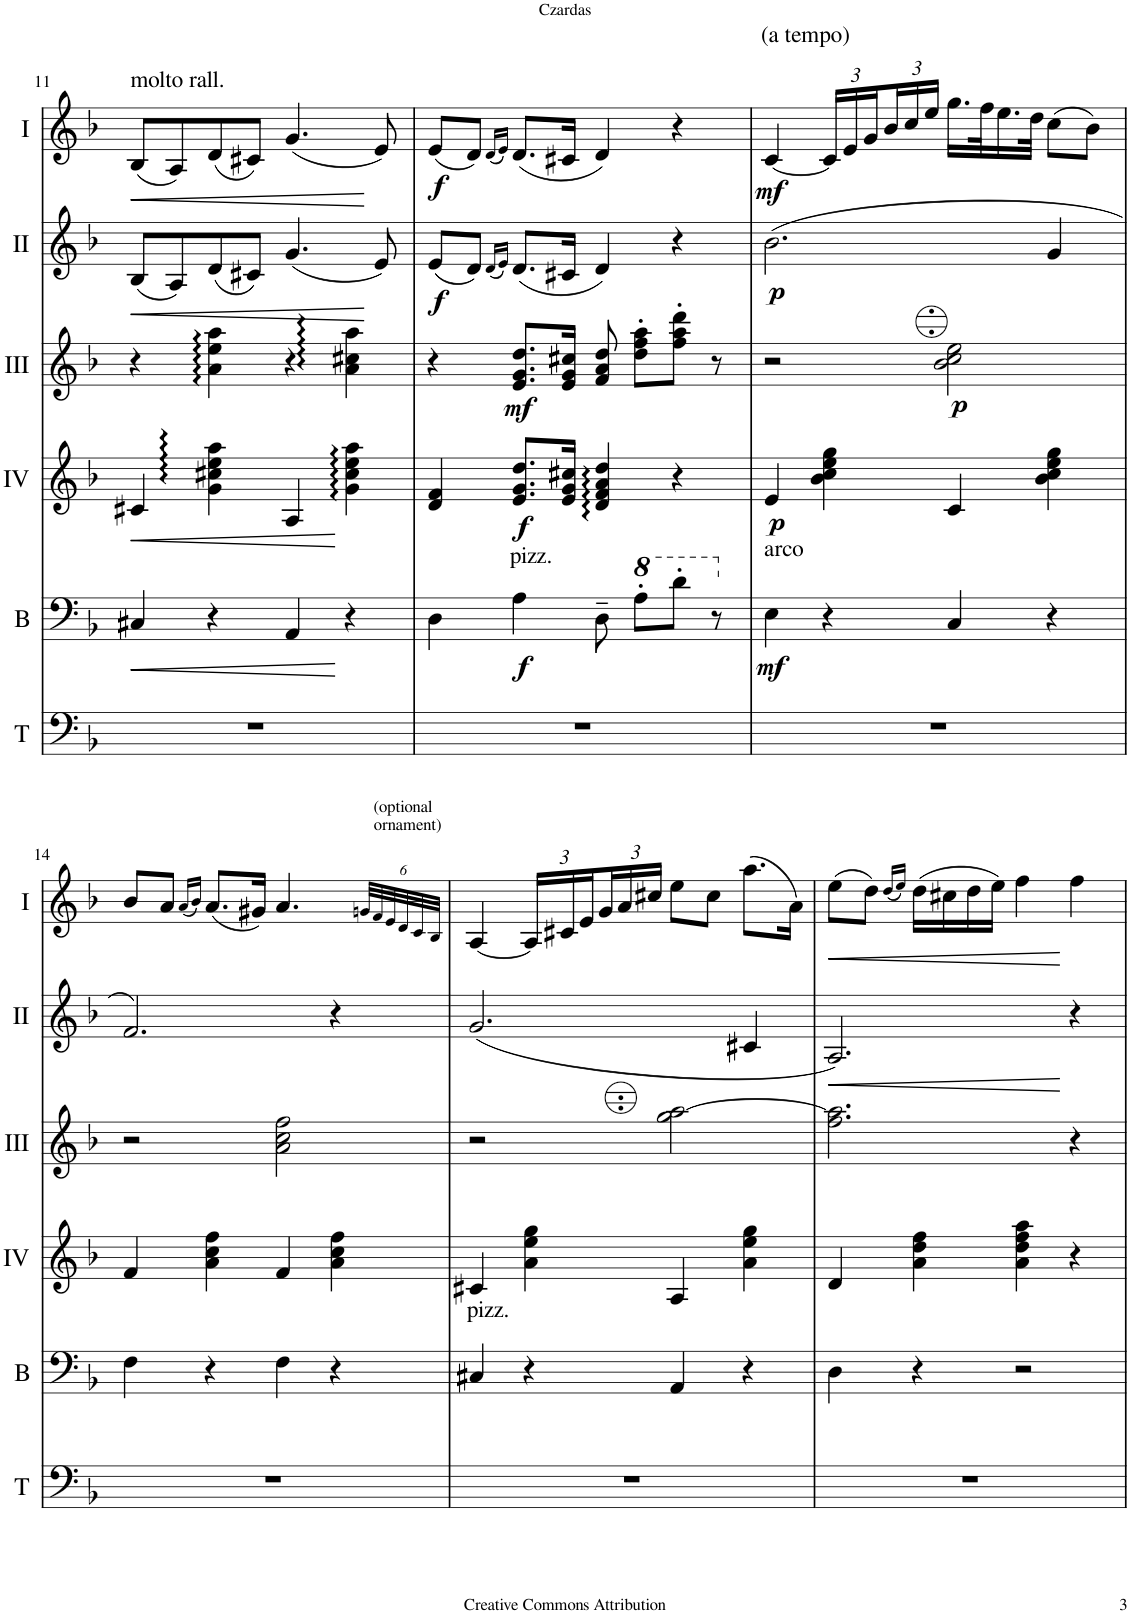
**kern	**kern	**dynam	**kern	**dynam	**kern	**dynam	**kern	**dynam	**kern	**dynam
*part6	*part5	*part5	*part4	*part4	*part3	*part3	*part2	*part2	*part1	*part1
*staff6	*staff5	*staff5	*staff4	*staff4	*staff3	*staff3	*staff2	*staff2	*staff1	*staff1
*I"Timp.	*I"Bass	*	*I"Acc. 4	*	*I"Acc. 3	*	*I"Acc. 2	*	*I"Acc. 1	*
*I'T	*I'B	*	*	*	*	*	*	*	*	*
!!LO:PB:g=z
*clefF4	*clefF4	*	*clefG2	*	*clefG2	*	*clefG2	*	*clefG2	*
*	*Trd7c12	*	*Trd7c12	*	*	*	*	*	*	*
*k[b-]	*k[b-]	*	*k[b-]	*	*k[b-]	*	*k[b-]	*	*k[b-]	*
*M4/4	*M4/4	*	*M4/4	*	*M4/4	*	*M4/4	*	*M4/4	*
*met(c)	*met(c)	*	*met(c)	*	*met(c)	*	*met(c)	*	*met(c)	*
=11	=11	=11	=11	=11	=11	=11	=11	=11	=11	=11
!	!	!	!	!	!	!	!	!	!LO:TX:a:t=molto rall.	!
!	!	!LO:HP:b	!	!LO:HP:b	!	!	!	!LO:HP:b	!	!LO:HP:b
1r	4C#X/	<	4c#X/	<	4r	.	(8B-/L	<	(8B-/L	<
.	.	.	.	.	.	.	8A/)	.	8A/)	.
.	4r	.	4g\ 4cc#X\ 4ee\ 4aa\	.	4a\ 4ee\ 4aa\	.	(8d/	.	(8d/	.
.	.	.	.	.	.	.	8c#X/J)	.	8c#X/J)	.
.	4AA/	.	4A/	.	4r	.	(4.g/	.	(4.g/	.
.	4r	[	4g\ 4cc#\ 4ee\ 4aa\	[	4a\ 4cc#X\ 4aa\	.	.	.	.	.
.	.	.	.	.	.	.	8e/)	[	8e/)	[
=12	=12	=12	=12	=12	=12	=12	=12	=12	=12	=12
!	!	!	!	!	!	!	!	!LO:DY:b	!	!LO:DY:b
1r	4D\	.	4d/ 4f/	.	4r	.	(8e/L	f	(8e/L	f
.	.	.	.	.	.	.	8d/J)	.	8d/J)	.
.	.	.	.	.	.	.	(16qd/LL	.	(16qd/LL	.
.	.	.	.	.	.	.	16qe/JJ)	.	16qe/JJ)	.
!	!LO:TX:a:t=pizz.	!	!	!	!	!	!	!	!	!
!	!	!LO:DY:b	!	!LO:DY:b	!	!LO:DY:b	!	!	!	!
.	4A\	f	8.e/ 8.g/ 8.dd/L	f	8.e/ 8.g/ 8.dd/L	mf	(8.d/L	.	(8.d/L	.
.	.	.	16e/ 16g/ 16cc#X/Jk	.	16e/ 16g/ 16cc#X/Jk	.	16c#X/Jk	.	16c#X/Jk	.
.	8D~\	.	4d/ 4f/ 4a/ 4dd/	.	8f/ 8a/ 8dd/	.	4d/)	.	4d/)	.
*	*8va	*	*	*	*	*	*	*	*	*
.	8a'\L	.	.	.	8dd\' 8ff\' 8aa\'L	.	.	.	.	.
.	8dd'\J	.	4r	.	8ff\' 8aa\' 8ddd\'J	.	4r	.	4r	.
*	*X8va	*	*	*	*	*	*	*	*	*
.	8r	.	.	.	8r	.	.	.	.	.
=13	=13	=13	=13	=13	=13	=13	=13	=13	=13	=13
!	!	!	!	!	!	!	!	!	!LO:TX:a:t=(a tempo)	!
!	!LO:TX:a:t=arco	!	!	!	!	!	!	!	!	!
!	!	!LO:DY:b	!	!LO:DY:b	!	!	!	!LO:DY:b	!	!LO:DY:b
1r	4E\	mf	4e/	p	2r	.	(2.b-\	p	[4c/	mf
*	*	*	*	*	*	*	*	*	*Xbrackettup	*
.	4r	.	4b-\ 4cc\ 4ee\ 4gg\	.	.	.	.	.	24c/LL]	.
.	.	.	.	.	.	.	.	.	24e/	.
.	.	.	.	.	.	.	.	.	24g/	.
.	.	.	.	.	.	.	.	.	24b-/	.
.	.	.	.	.	.	.	.	.	24cc/	.
.	.	.	.	.	.	.	.	.	24ee/JJ	.
!	!	!	!	!	!	!LO:DY:b	!	!	!	!
.	4C/	.	4c/	.	2B-\ 2c\ 2e\	p	.	.	16.gg\LL	.
.	.	.	.	.	.	.	.	.	32ff\K	.
.	.	.	.	.	.	.	.	.	16.ee\	.
.	.	.	.	.	.	.	.	.	32dd\JJk	.
.	4r	.	4b-\ 4cc\ 4ee\ 4gg\	.	.	.	4g/	.	(8cc\L	.
.	.	.	.	.	.	.	.	.	8b-\J)	.
!!LO:LB:g=z
=14	=14	=14	=14	=14	=14	=14	=14	=14	=14	=14
1r	4F\	.	4f/	.	2r	.	2.f/)	.	8b-/L	.
.	.	.	.	.	.	.	.	.	8a/J	.
.	.	.	.	.	.	.	.	.	(16qa/LL	.
.	.	.	.	.	.	.	.	.	16qb-/JJ)	.
.	4r	.	4a\ 4cc\ 4ff\	.	.	.	.	.	(8.a/L	.
.	.	.	.	.	.	.	.	.	16g#X/Jk)	.
.	4F\	.	4f/	.	2A\ 2c\ 2f\	.	.	.	4.a/	.
.	4r	.	4a\ 4cc\ 4ff\	.	.	.	4r	.	.	.
!	!	!	!	!	!	!	!	!	!LO:TX:a:t=(optional	!
!	!	!	!	!	!	!	!	!	!LO:TX:a:t=ornament)	!
.	.	.	.	.	.	.	.	.	48gn!/LLL	.
.	.	.	.	.	.	.	.	.	48f!/	.
.	.	.	.	.	.	.	.	.	48e!/	.
.	.	.	.	.	.	.	.	.	48d!/	.
.	.	.	.	.	.	.	.	.	48c!/	.
.	.	.	.	.	.	.	.	.	48B-!/JJJ	.
=15	=15	=15	=15	=15	=15	=15	=15	=15	=15	=15
!	!LO:TX:a:t=pizz.	!	!	!	!	!	!	!	!	!
1r	4C#X/	.	4c#X/	.	2r	.	(2.g/	.	[4A/	.
.	4r	.	4a\ 4ee\ 4gg\	.	.	.	.	.	24A/LL]	.
.	.	.	.	.	.	.	.	.	24c#X/	.
.	.	.	.	.	.	.	.	.	24e/	.
.	.	.	.	.	.	.	.	.	24g/	.
.	.	.	.	.	.	.	.	.	24a/	.
.	.	.	.	.	.	.	.	.	24cc#X/JJ	.
.	4AA/	.	4A/	.	2g\ [2a\	.	.	.	8ee\L	.
.	.	.	.	.	.	.	.	.	8cc#\J	.
.	4r	.	4a\ 4ee\ 4gg\	.	.	.	4c#X/	.	(8.aa\L	.
.	.	.	.	.	.	.	.	.	16a\Jk)	.
=16	=16	=16	=16	=16	=16	=16	=16	=16	=16	=16
!	!	!	!	!	!	!	!	!LO:HP:b	!	!LO:HP:b
1r	4D\	.	4d/	.	2.f\ 2.a\]	.	2.A/)	<	(8ee\L	<
.	.	.	.	.	.	.	.	.	8dd\J)	.
.	.	.	.	.	.	.	.	.	(16qdd/LL	.
.	.	.	.	.	.	.	.	.	16qee/JJ)	.
.	4r	.	4a\ 4dd\ 4ff\	.	.	.	.	.	(16dd\LL	.
.	.	.	.	.	.	.	.	.	16cc#X\	.
.	.	.	.	.	.	.	.	.	16dd\	.
.	.	.	.	.	.	.	.	.	16ee\JJ)	.
.	2r	.	4a\ 4dd\ 4ff\ 4aa\	.	.	.	.	.	4ff\	.
.	.	.	4r	.	4r	.	4r	[	4ff\	[
=	=	=	=	=	=	=	=	=	=	=
*-	*-	*-	*-	*-	*-	*-	*-	*-	*-	*-
